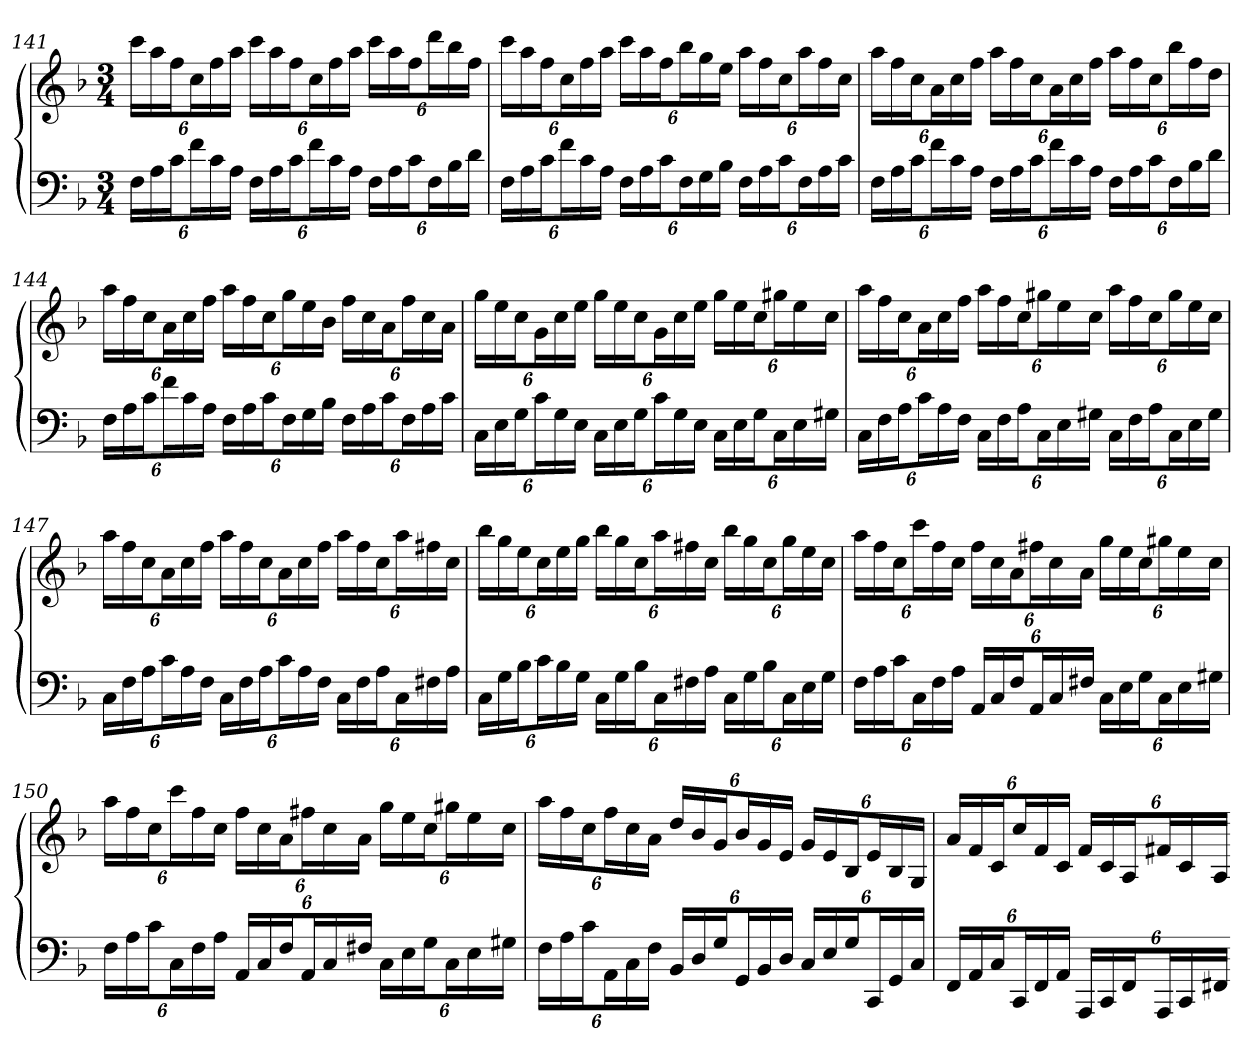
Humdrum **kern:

**kern	**kern
*part1	*part1
*staff2	*staff1
*clefF4	*clefG2
*k[b-]	*k[b-]
*M3/4	*M3/4
=141	=141
24FLL	24cccLL
24A	24aa
24cJ	24ffJ
24fL	24ccL
24c	24ff
24AJJ	24aaJJ
24FLL	24cccLL
24A	24aa
24cJ	24ffJ
24fL	24ccL
24c	24ff
24AJJ	24aaJJ
24FLL	24cccLL
24A	24aa
24cJ	24ffJ
24FL	24dddL
24B-	24bb-
24dJJ	24ffJJ
=142	=142
24FLL	24cccLL
24A	24aa
24cJ	24ffJ
24fL	24ccL
24c	24ff
24AJJ	24aaJJ
24FLL	24cccLL
24A	24aa
24cJ	24ffJ
24FL	24bb-L
24G	24gg
24B-JJ	24eeJJ
24FLL	24aaLL
24A	24ff
24cJ	24ccJ
24FL	24aaL
24A	24ff
24cJJ	24ccJJ
=143	=143
24FLL	24aaLL
24A	24ff
24cJ	24ccJ
24fL	24aL
24c	24cc
24AJJ	24ffJJ
24FLL	24aaLL
24A	24ff
24cJ	24ccJ
24fL	24aL
24c	24cc
24AJJ	24ffJJ
24FLL	24aaLL
24A	24ff
24cJ	24ccJ
24FL	24bb-L
24B-	24ff
24dJJ	24ddJJ
=144	=144
24FLL	24aaLL
24A	24ff
24cJ	24ccJ
24fL	24aL
24c	24cc
24AJJ	24ffJJ
24FLL	24aaLL
24A	24ff
24cJ	24ccJ
24FL	24ggL
24G	24ee
24B-JJ	24b-JJ
24FLL	24ffLL
24A	24cc
24cJ	24aJ
24FL	24ffL
24A	24cc
24cJJ	24aJJ
=145	=145
24CLL	24ggLL
24E	24ee
24GJ	24ccJ
24cL	24gL
24G	24cc
24EJJ	24eeJJ
24CLL	24ggLL
24E	24ee
24GJ	24ccJ
24cL	24gL
24G	24cc
24EJJ	24eeJJ
24CLL	24ggLL
24E	24ee
24GJ	24ccJ
24CL	24gg#XL
24E	24ee
24G#XJJ	24ccJJ
=146	=146
24CLL	24aaLL
24F	24ff
24AJ	24ccJ
24cL	24aL
24A	24cc
24FJJ	24ffJJ
24CLL	24aaLL
24F	24ff
24AJ	24ccJ
24CL	24gg#XL
24E	24ee
24G#XJJ	24ccJJ
24CLL	24aaLL
24F	24ff
24AJ	24ccJ
24CL	24gg#L
24E	24ee
24G#JJ	24ccJJ
=147	=147
24CLL	24aaLL
24F	24ff
24AJ	24ccJ
24cL	24aL
24A	24cc
24FJJ	24ffJJ
24CLL	24aaLL
24F	24ff
24AJ	24ccJ
24cL	24aL
24A	24cc
24FJJ	24ffJJ
24CLL	24aaLL
24F	24ff
24AJ	24ccJ
24CL	24aaL
24F#X	24ff#X
24AJJ	24ccJJ
=148	=148
24CLL	24bb-LL
24G	24gg
24B-J	24eeJ
24cL	24ccL
24B-	24ee
24GJJ	24ggJJ
24CLL	24bb-LL
24G	24gg
24B-J	24ccJ
24CL	24aaL
24F#X	24ff#X
24AJJ	24ccJJ
24CLL	24bb-LL
24G	24gg
24B-J	24ccJ
24CL	24ggL
24E	24ee
24GJJ	24ccJJ
=149	=149
24FLL	24aaLL
24A	24ff
24cJ	24ccJ
24CL	24cccL
24F	24ff
24AJJ	24ccJJ
24AALL	24ffLL
24C	24cc
24FJ	24aJ
24AAL	24ff#XL
24C	24cc
24F#XJJ	24aJJ
24CLL	24ggLL
24E	24ee
24GJ	24ccJ
24CL	24gg#XL
24E	24ee
24G#XJJ	24ccJJ
=150	=150
24FLL	24aaLL
24A	24ff
24cJ	24ccJ
24CL	24cccL
24F	24ff
24AJJ	24ccJJ
24AALL	24ffLL
24C	24cc
24FJ	24aJ
24AAL	24ff#XL
24C	24cc
24F#XJJ	24aJJ
24CLL	24ggLL
24E	24ee
24GJ	24ccJ
24CL	24gg#XL
24E	24ee
24G#XJJ	24ccJJ
=151	=151
24FLL	24aaLL
24A	24ff
24cJ	24ccJ
24AAL	24ffL
24C	24cc
24FJJ	24aJJ
24BB-LL	24ddLL
24D	24b-
24GJ	24gJ
24GGL	24b-L
24BB-	24g
24DJJ	24eJJ
24CLL	24gLL
24E	24e
24GJ	24B-J
24CCL	24eL
24GG	24B-
24CJJ	24GJJ
=152	=152
24FFLL	24aLL
24AA	24f
24CJ	24cJ
24CCL	24ccL
24FF	24f
24AAJJ	24cJJ
24AAALL	24fLL
24CC	24c
24FFJ	24AJ
24AAAL	24f#XL
24CC	24c
24FF#XJJ	24AJJ
=-	=-
*-	*-
